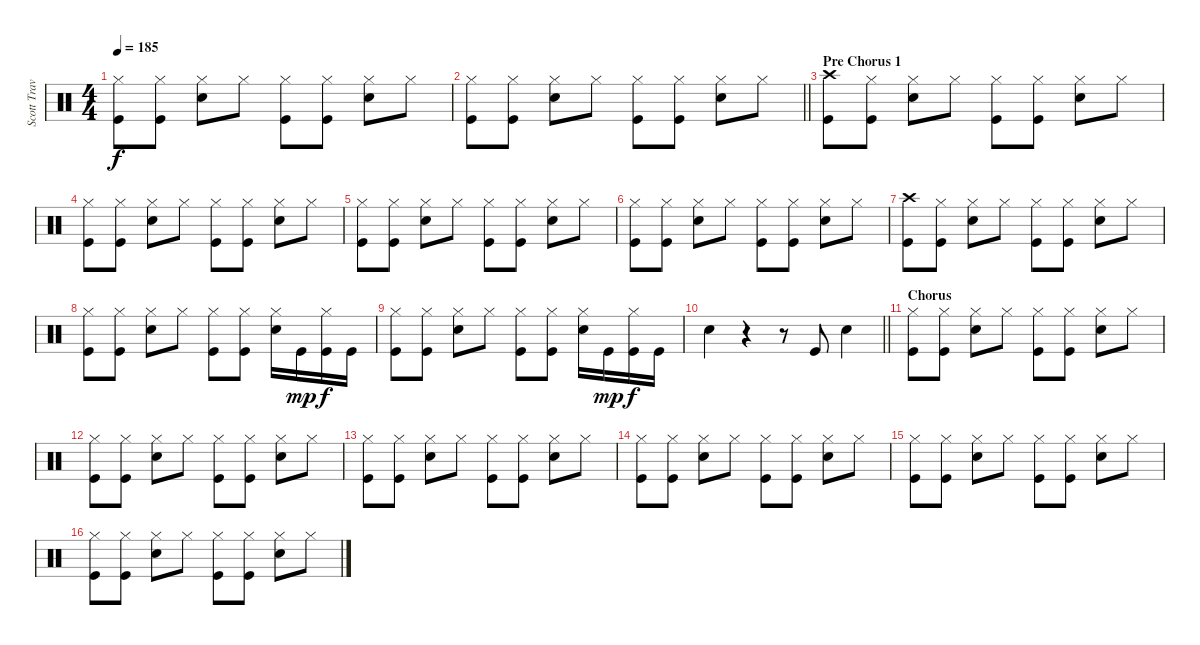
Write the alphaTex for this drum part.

\track ("Scott Travis" "Scott Trav") {instrument percussion}
\staff {score}
\articulation defaults
\ts (4 4)
\tempo 185
\clef neutral
\ks c
("Hi-Hat (closed)" "Kick (hit)").8{dy f} ("Hi-Hat (closed)" "Kick (hit)").8 ("Hi-Hat (closed)" "Snare (hit) 2").8 "Hi-Hat (closed)".8 ("Hi-Hat (closed)" "Kick (hit)").8 ("Hi-Hat (closed)" "Kick (hit)").8 ("Hi-Hat (closed)" "Snare (hit) 2").8 "Hi-Hat (closed)".8 |
\barLineRight lightlight
("Hi-Hat (closed)" "Kick (hit)").8 ("Hi-Hat (closed)" "Kick (hit)").8 ("Hi-Hat (closed)" "Snare (hit) 2").8 "Hi-Hat (closed)".8 ("Hi-Hat (closed)" "Kick (hit)").8 ("Hi-Hat (closed)" "Kick (hit)").8 ("Hi-Hat (closed)" "Snare (hit) 2").8 "Hi-Hat (closed)".8 |
\section ("" "Pre Chorus 1")
("Crash high (hit)" "Kick (hit)").8 ("Hi-Hat (closed)" "Kick (hit)").8 ("Hi-Hat (closed)" "Snare (hit) 2").8 "Hi-Hat (closed)".8 ("Hi-Hat (closed)" "Kick (hit)").8 ("Hi-Hat (closed)" "Kick (hit)").8 ("Hi-Hat (closed)" "Snare (hit) 2").8 "Hi-Hat (closed)".8 |
("Hi-Hat (closed)" "Kick (hit)").8 ("Hi-Hat (closed)" "Kick (hit)").8 ("Hi-Hat (closed)" "Snare (hit) 2").8 "Hi-Hat (closed)".8 ("Hi-Hat (closed)" "Kick (hit)").8 ("Hi-Hat (closed)" "Kick (hit)").8 ("Hi-Hat (closed)" "Snare (hit) 2").8 "Hi-Hat (closed)".8 |
("Hi-Hat (closed)" "Kick (hit)").8 ("Hi-Hat (closed)" "Kick (hit)").8 ("Hi-Hat (closed)" "Snare (hit) 2").8 "Hi-Hat (closed)".8 ("Hi-Hat (closed)" "Kick (hit)").8 ("Hi-Hat (closed)" "Kick (hit)").8 ("Hi-Hat (closed)" "Snare (hit) 2").8 "Hi-Hat (closed)".8 |
("Hi-Hat (closed)" "Kick (hit)").8 ("Hi-Hat (closed)" "Kick (hit)").8 ("Hi-Hat (closed)" "Snare (hit) 2").8 "Hi-Hat (closed)".8 ("Hi-Hat (closed)" "Kick (hit)").8 ("Hi-Hat (closed)" "Kick (hit)").8 ("Hi-Hat (closed)" "Snare (hit) 2").8 "Hi-Hat (closed)".8 |
("Crash high (hit)" "Kick (hit)").8 ("Hi-Hat (closed)" "Kick (hit)").8 ("Hi-Hat (closed)" "Snare (hit) 2").8 "Hi-Hat (closed)".8 ("Hi-Hat (closed)" "Kick (hit)").8 ("Hi-Hat (closed)" "Kick (hit)").8 ("Hi-Hat (closed)" "Snare (hit) 2").8 "Hi-Hat (closed)".8 |
("Hi-Hat (closed)" "Kick (hit)").8 ("Hi-Hat (closed)" "Kick (hit)").8 ("Hi-Hat (closed)" "Snare (hit) 2").8 "Hi-Hat (closed)".8 ("Hi-Hat (closed)" "Kick (hit)").8 ("Hi-Hat (closed)" "Kick (hit)").8 ("Hi-Hat (closed)" "Snare (hit) 2").16 "Kick (hit)".16{dy mp} ("Hi-Hat (closed)" "Kick (hit)").16{dy f} "Kick (hit)".16 |
("Hi-Hat (closed)" "Kick (hit)").8 ("Hi-Hat (closed)" "Kick (hit)").8 ("Hi-Hat (closed)" "Snare (hit) 2").8 "Hi-Hat (closed)".8 ("Hi-Hat (closed)" "Kick (hit)").8 ("Hi-Hat (closed)" "Kick (hit)").8 ("Hi-Hat (closed)" "Snare (hit) 2").16 "Kick (hit)".16{dy mp} ("Hi-Hat (closed)" "Kick (hit)").16{dy f} "Kick (hit)".16 |
\barLineRight lightlight "Snare (hit) 2".4
r.4 r.8 "Kick (hit)".8 "Snare (hit) 2".4 |
\section ("" "Chorus")
("Hi-Hat (closed)" "Kick (hit)").8 ("Hi-Hat (closed)" "Kick (hit)").8 ("Hi-Hat (closed)" "Snare (hit) 2").8 "Hi-Hat (closed)".8 ("Hi-Hat (closed)" "Kick (hit)").8 ("Hi-Hat (closed)" "Kick (hit)").8 ("Hi-Hat (closed)" "Snare (hit) 2").8 "Hi-Hat (closed)".8 |
("Hi-Hat (closed)" "Kick (hit)").8 ("Hi-Hat (closed)" "Kick (hit)").8 ("Hi-Hat (closed)" "Snare (hit) 2").8 "Hi-Hat (closed)".8 ("Hi-Hat (closed)" "Kick (hit)").8 ("Hi-Hat (closed)" "Kick (hit)").8 ("Hi-Hat (closed)" "Snare (hit) 2").8 "Hi-Hat (closed)".8 |
("Hi-Hat (closed)" "Kick (hit)").8 ("Hi-Hat (closed)" "Kick (hit)").8 ("Hi-Hat (closed)" "Snare (hit) 2").8 "Hi-Hat (closed)".8 ("Hi-Hat (closed)" "Kick (hit)").8 ("Hi-Hat (closed)" "Kick (hit)").8 ("Hi-Hat (closed)" "Snare (hit) 2").8 "Hi-Hat (closed)".8 |
("Hi-Hat (closed)" "Kick (hit)").8 ("Hi-Hat (closed)" "Kick (hit)").8 ("Hi-Hat (closed)" "Snare (hit) 2").8 "Hi-Hat (closed)".8 ("Hi-Hat (closed)" "Kick (hit)").8 ("Hi-Hat (closed)" "Kick (hit)").8 ("Hi-Hat (closed)" "Snare (hit) 2").8 "Hi-Hat (closed)".8 |
("Hi-Hat (closed)" "Kick (hit)").8 ("Hi-Hat (closed)" "Kick (hit)").8 ("Hi-Hat (closed)" "Snare (hit) 2").8 "Hi-Hat (closed)".8 ("Hi-Hat (closed)" "Kick (hit)").8 ("Hi-Hat (closed)" "Kick (hit)").8 ("Hi-Hat (closed)" "Snare (hit) 2").8 "Hi-Hat (closed)".8 |
("Hi-Hat (closed)" "Kick (hit)").8 ("Hi-Hat (closed)" "Kick (hit)").8 ("Hi-Hat (closed)" "Snare (hit) 2").8 "Hi-Hat (closed)".8 ("Hi-Hat (closed)" "Kick (hit)").8 ("Hi-Hat (closed)" "Kick (hit)").8 ("Hi-Hat (closed)" "Snare (hit) 2").8 "Hi-Hat (closed)".8
